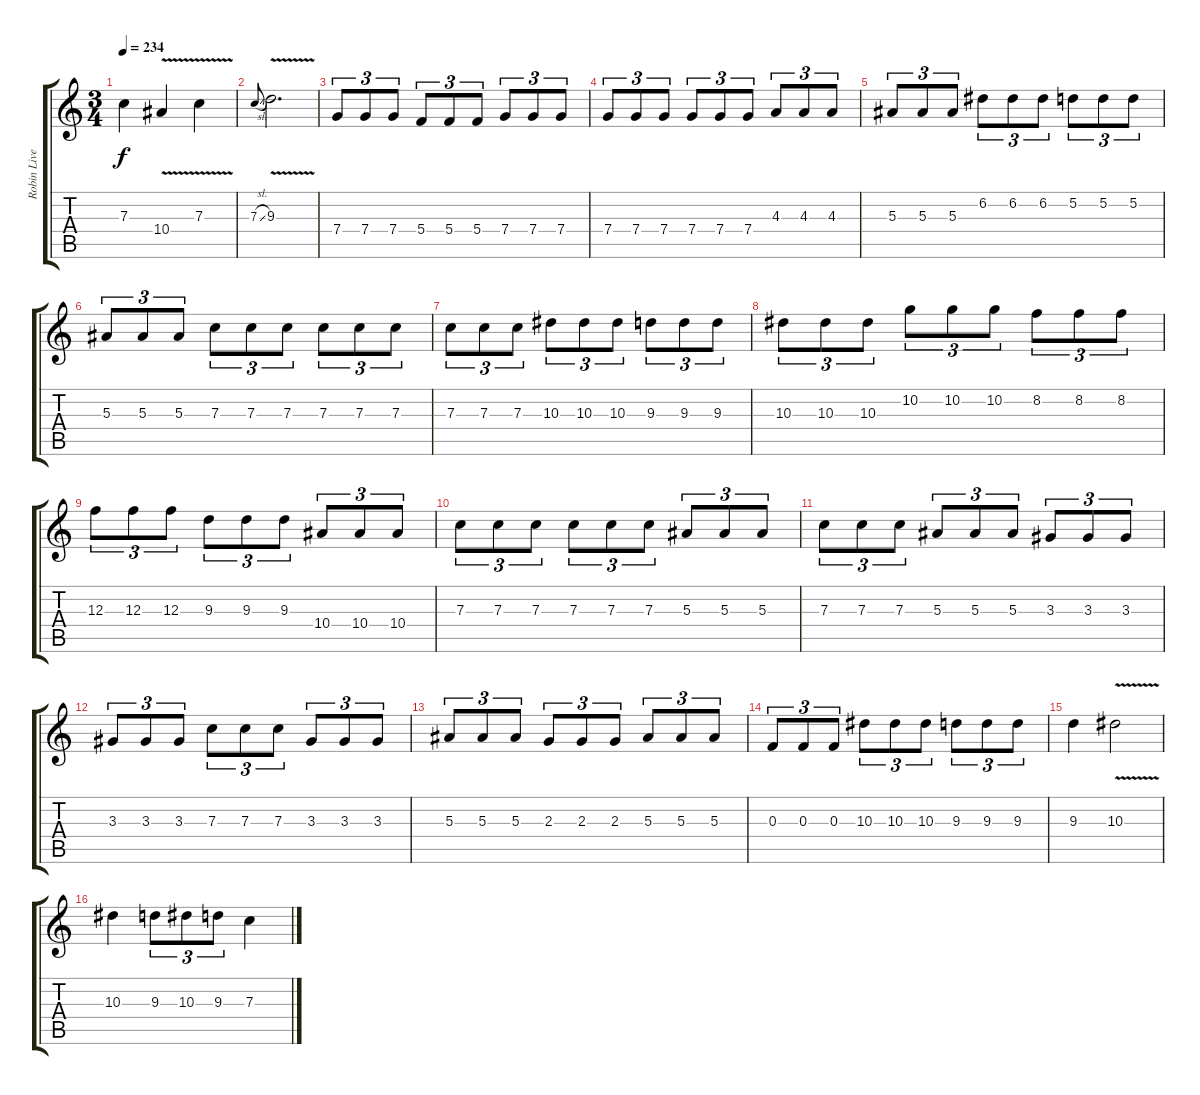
\track ("Robin Live" "Robin Live") {instrument distortionguitar}
\staff {score tabs}
\tuning (D4 A3 F3 C3 G2 D2) {hide}
\ts (3 4)
\tempo 234
\clef g2
\ks c
7.3{t}.4{dy f} 10.4{v}.4 7.3{v}.4 |
7.3{sl}.8{gr onbeat} 9.3{v}.2{d} |
7.4.8{tu (3 2)} 7.4.8{tu (3 2)} 7.4.8{tu (3 2)} 5.4.8{tu (3 2)} 5.4.8{tu (3 2)} 5.4.8{tu (3 2)} 7.4.8{tu (3 2)} 7.4.8{tu (3 2)} 7.4.8{tu (3 2)} |
7.4.8{tu (3 2)} 7.4.8{tu (3 2)} 7.4.8{tu (3 2)} 7.4.8{tu (3 2)} 7.4.8{tu (3 2)} 7.4.8{tu (3 2)} 4.3.8{tu (3 2)} 4.3.8{tu (3 2)} 4.3.8{tu (3 2)} |
5.3.8{tu (3 2)} 5.3.8{tu (3 2)} 5.3.8{tu (3 2)} 6.2.8{tu (3 2)} 6.2.8{tu (3 2)} 6.2.8{tu (3 2)} 5.2.8{tu (3 2)} 5.2.8{tu (3 2)} 5.2.8{tu (3 2)} |
5.3.8{tu (3 2)} 5.3.8{tu (3 2)} 5.3.8{tu (3 2)} 7.3.8{tu (3 2)} 7.3.8{tu (3 2)} 7.3.8{tu (3 2)} 7.3.8{tu (3 2)} 7.3.8{tu (3 2)} 7.3.8{tu (3 2)} |
7.3.8{tu (3 2)} 7.3.8{tu (3 2)} 7.3.8{tu (3 2)} 10.3.8{tu (3 2)} 10.3.8{tu (3 2)} 10.3.8{tu (3 2)} 9.3.8{tu (3 2)} 9.3.8{tu (3 2)} 9.3.8{tu (3 2)} |
10.3.8{tu (3 2)} 10.3.8{tu (3 2)} 10.3.8{tu (3 2)} 10.2.8{tu (3 2)} 10.2.8{tu (3 2)} 10.2.8{tu (3 2)} 8.2.8{tu (3 2)} 8.2.8{tu (3 2)} 8.2.8{tu (3 2)} |
12.3.8{tu (3 2)} 12.3.8{tu (3 2)} 12.3.8{tu (3 2)} 9.3.8{tu (3 2)} 9.3.8{tu (3 2)} 9.3.8{tu (3 2)} 10.4.8{tu (3 2)} 10.4.8{tu (3 2)} 10.4.8{tu (3 2)} |
7.3.8{tu (3 2)} 7.3.8{tu (3 2)} 7.3.8{tu (3 2)} 7.3.8{tu (3 2)} 7.3.8{tu (3 2)} 7.3.8{tu (3 2)} 5.3.8{tu (3 2)} 5.3.8{tu (3 2)} 5.3.8{tu (3 2)} |
7.3.8{tu (3 2)} 7.3.8{tu (3 2)} 7.3.8{tu (3 2)} 5.3.8{tu (3 2)} 5.3.8{tu (3 2)} 5.3.8{tu (3 2)} 3.3.8{tu (3 2)} 3.3.8{tu (3 2)} 3.3.8{tu (3 2)} |
3.3.8{tu (3 2)} 3.3.8{tu (3 2)} 3.3.8{tu (3 2)} 7.3.8{tu (3 2)} 7.3.8{tu (3 2)} 7.3.8{tu (3 2)} 3.3.8{tu (3 2)} 3.3.8{tu (3 2)} 3.3.8{tu (3 2)} |
5.3.8{tu (3 2)} 5.3.8{tu (3 2)} 5.3.8{tu (3 2)} 2.3.8{tu (3 2)} 2.3.8{tu (3 2)} 2.3.8{tu (3 2)} 5.3.8{tu (3 2)} 5.3.8{tu (3 2)} 5.3.8{tu (3 2)} |
0.3.8{tu (3 2)} 0.3.8{tu (3 2)} 0.3.8{tu (3 2)} 10.3.8{tu (3 2)} 10.3.8{tu (3 2)} 10.3.8{tu (3 2)} 9.3.8{tu (3 2)} 9.3.8{tu (3 2)} 9.3.8{tu (3 2)} |
9.3.4 10.3{v}.2 |
10.3.4 9.3.8{tu (3 2)} 10.3.8{tu (3 2)} 9.3.8{tu (3 2)} 7.3.4
